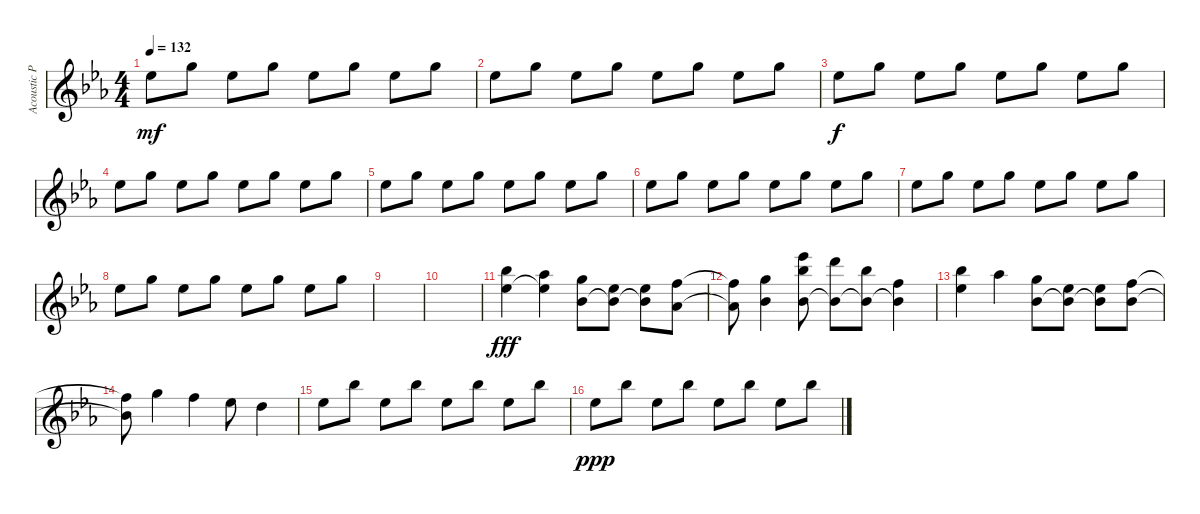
\track ("Acoustic Piano (Staff 1)" "Acoustic P") {instrument acousticgrandpiano}
\staff {score}
\tuning (E4 B3 G3 D3 A2 E2 B1) {hide}
\ts (4 4)
\tempo 132
\clef g2
\ks eb
11.1.8{dy mf} 15.1.8 11.1.8 15.1.8 11.1.8 15.1.8 11.1.8 15.1.8 |
11.1.8 15.1.8 11.1.8 15.1.8 11.1.8 15.1.8 11.1.8 15.1.8 |
11.1.8{dy f} 15.1.8 11.1.8 15.1.8 11.1.8 15.1.8 11.1.8 15.1.8 |
11.1.8 15.1.8 11.1.8 15.1.8 11.1.8 15.1.8 11.1.8 15.1.8 |
11.1.8 15.1.8 11.1.8 15.1.8 11.1.8 15.1.8 11.1.8 15.1.8 |
11.1.8 15.1.8 11.1.8 15.1.8 11.1.8 15.1.8 11.1.8 15.1.8 |
11.1.8 15.1.8 11.1.8 15.1.8 11.1.8 15.1.8 11.1.8 15.1.8 |
11.1.8 15.1.8 11.1.8 15.1.8 11.1.8 15.1.8 11.1.8 15.1.8 |
|
|
(18.1 16.2).4{dy fff} (16.1 16.2{t}).4 (15.1 11.2).8 (11.1 11.2{t}).8 (11.1 11.2{t}).8 (13.1 9.2).8 |
(13.1{t} 9.2{t}).8 (15.1 11.2).4 (23.1 11.2 27.3).8 (22.1 11.2{t}).8 (18.1 11.2{t}).8 (13.1 11.2{t}).4 |
(18.1 16.2).4 16.1.4 (15.1 11.2).8 (11.1 11.2{t}).8 (11.1 11.2{t}).8 (13.1 11.2).8 |
(13.1{t} 11.2{t}).8 15.1.4 13.1.4 11.1.8 10.1.4 |
11.1.8 18.1.8 11.1.8 18.1.8 11.1.8 18.1.8 11.1.8 18.1.8 |
11.1.8{dy ppp} 18.1.8 11.1.8 18.1.8 11.1.8 18.1.8 11.1.8 18.1.8
